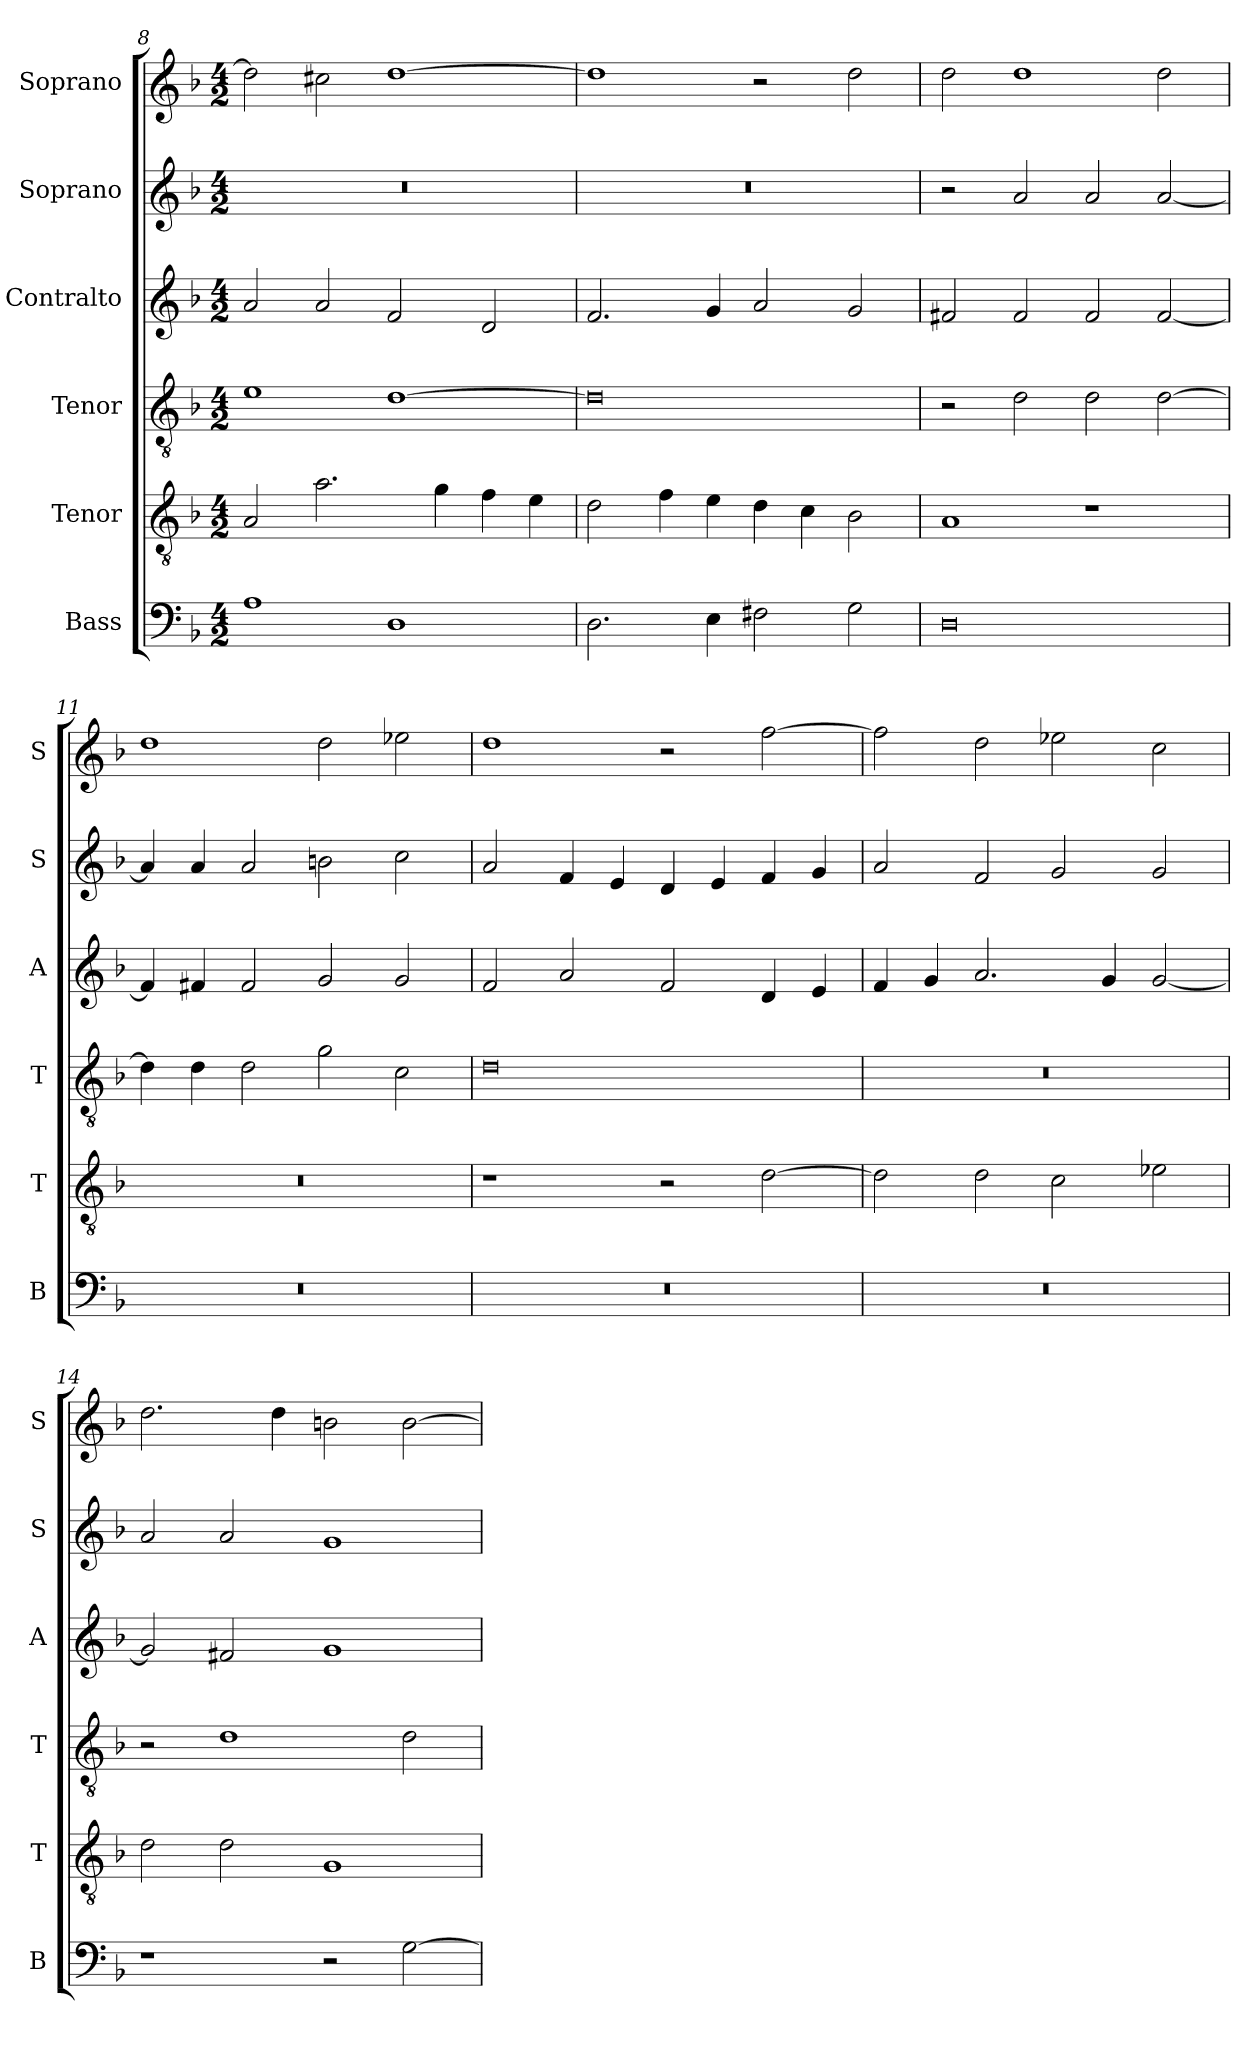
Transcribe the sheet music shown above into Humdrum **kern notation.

**kern	**kern	**kern	**kern	**kern	**kern
*part6	*part5	*part4	*part3	*part2	*part1
*staff6	*staff5	*staff4	*staff3	*staff2	*staff1
*I"Bass	*I"Tenor	*I"Tenor	*I"Contralto	*I"Soprano	*I"Soprano
*I'B	*I'T	*I'T	*I'A	*I'S	*I'S
*clefF4	*clefGv2	*clefGv2	*clefG2	*clefG2	*clefG2
*k[b-]	*k[b-]	*k[b-]	*k[b-]	*k[b-]	*k[b-]
*G:dor	*G:dor	*G:dor	*G:dor	*G:dor	*G:dor
*M4/2	*M4/2	*M4/2	*M4/2	*M4/2	*M4/2
=8	=8	=8	=8	=8	=8
1A	2A	1e	2a	0r	2dd]
.	2.a	.	2a	.	2cc#X
1D	.	[1d	2f	.	[1dd
.	4g	.	.	.	.
.	4f	.	2d	.	.
.	4e	.	.	.	.
=9	=9	=9	=9	=9	=9
2.D	2d	0d]	2.f	0r	1dd]
.	4f	.	.	.	.
4E	4e	.	4g	.	.
2F#X	4d	.	2a	.	2r
.	4c	.	.	.	.
2G	2B-	.	2g	.	2dd
=10	=10	=10	=10	=10	=10
0D	1A	2r	2f#X	2r	2dd
.	.	2d	2f#	2a	1dd
.	1r	2d	2f#	2a	.
.	.	[2d	[2f#	[2a	2dd
=11	=11	=11	=11	=11	=11
0r	0r	4d]	4f#]	4a]	1dd
.	.	4d	4f#X	4a	.
.	.	2d	2f#	2a	.
.	.	2g	2g	2bn	2dd
.	.	2c	2g	2cc	2ee-X
=12	=12	=12	=12	=12	=12
0r	1r	0d	2f	2a	1dd
.	.	.	2a	4f	.
.	.	.	.	4e	.
.	2r	.	2f	4d	2r
.	.	.	.	4e	.
.	[2d	.	4d	4f	[2ff
.	.	.	4e	4g	.
=13	=13	=13	=13	=13	=13
0r	2d]	0r	4f	2a	2ff]
.	.	.	4g	.	.
.	2d	.	2.a	2f	2dd
.	2c	.	.	2g	2ee-X
.	.	.	4g	.	.
.	2e-X	.	[2g	2g	2cc
=14	=14	=14	=14	=14	=14
1r	2d	2r	2g]	2a	2.dd
.	2d	1d	2f#X	2a	.
.	.	.	.	.	4dd
2r	1G	.	1g	1g	2bn
[2G	.	2d	.	.	[2b
=	=	=	=	=	=
*-	*-	*-	*-	*-	*-
